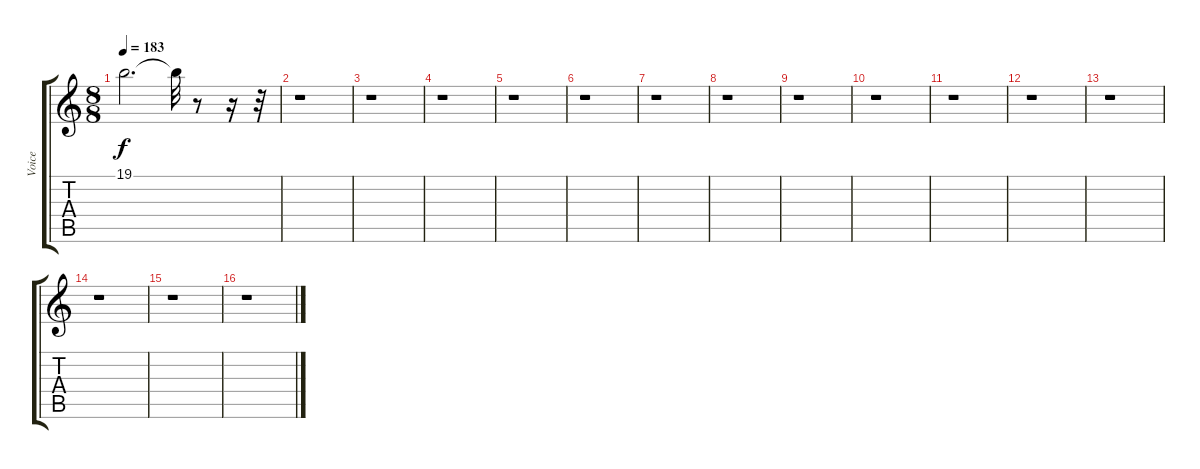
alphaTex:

\track ("Voice" "Voice") {instrument fx5brightness}
\staff {score tabs}
\tuning (E4 B3 G3 D3 A2 E2) {hide}
\ts (8 8)
\tempo 183
\clef g2
\ks c
19.1{t}.2{d dy f} 19.1{t}.32 r.8 r.16 r.32 |
r.1 |
r.1 |
r.1 |
r.1 |
r.1 |
r.1 |
r.1 |
r.1 |
r.1 |
r.1 |
r.1 |
r.1 |
r.1 |
r.1 |
r.1
